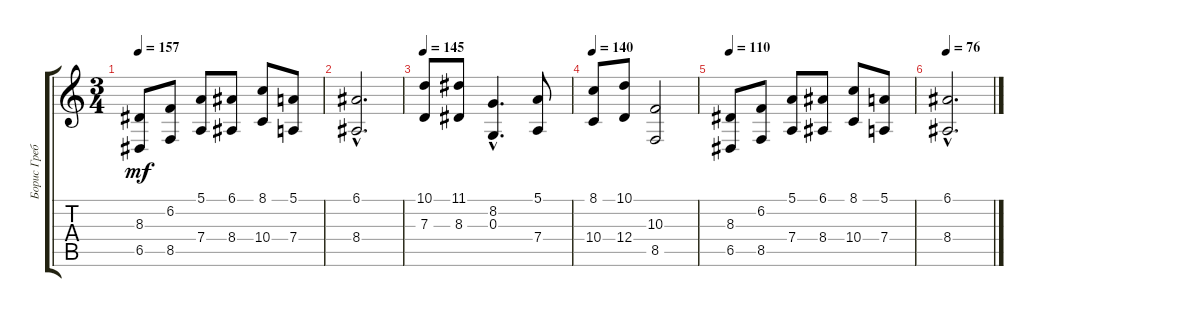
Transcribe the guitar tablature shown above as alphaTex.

\track ("Борис Гребенщиков" "Борис Греб") {instrument accordion}
\staff {score tabs}
\tuning (E4 B3 G3 D3 A2 E2) {hide}
\ts (3 4)
\tempo 157
\clef g2
\ks c
(8.3 6.5).8{dy mf} (6.2 8.5).8 (5.1 7.4).8 (6.1 8.4).8 (8.1 10.4).8 (5.1 7.4).8 |
(6.1{hac} 8.4{hac}).2{d} |
\tempo 145
(10.1 7.3).8 (11.1 8.3).8 (8.2{hac} 0.3{hac}).4{d} (5.1 7.4).8 |
\tempo 140
(8.1 10.4).8 (10.1 12.4).8 (10.3 8.5).2 |
\tempo 110
(8.3 6.5).8 (6.2 8.5).8 (5.1 7.4).8 (6.1 8.4).8 (8.1 10.4).8 (5.1 7.4).8 |
\tempo 76
(6.1{hac} 8.4{hac}).2{d}
